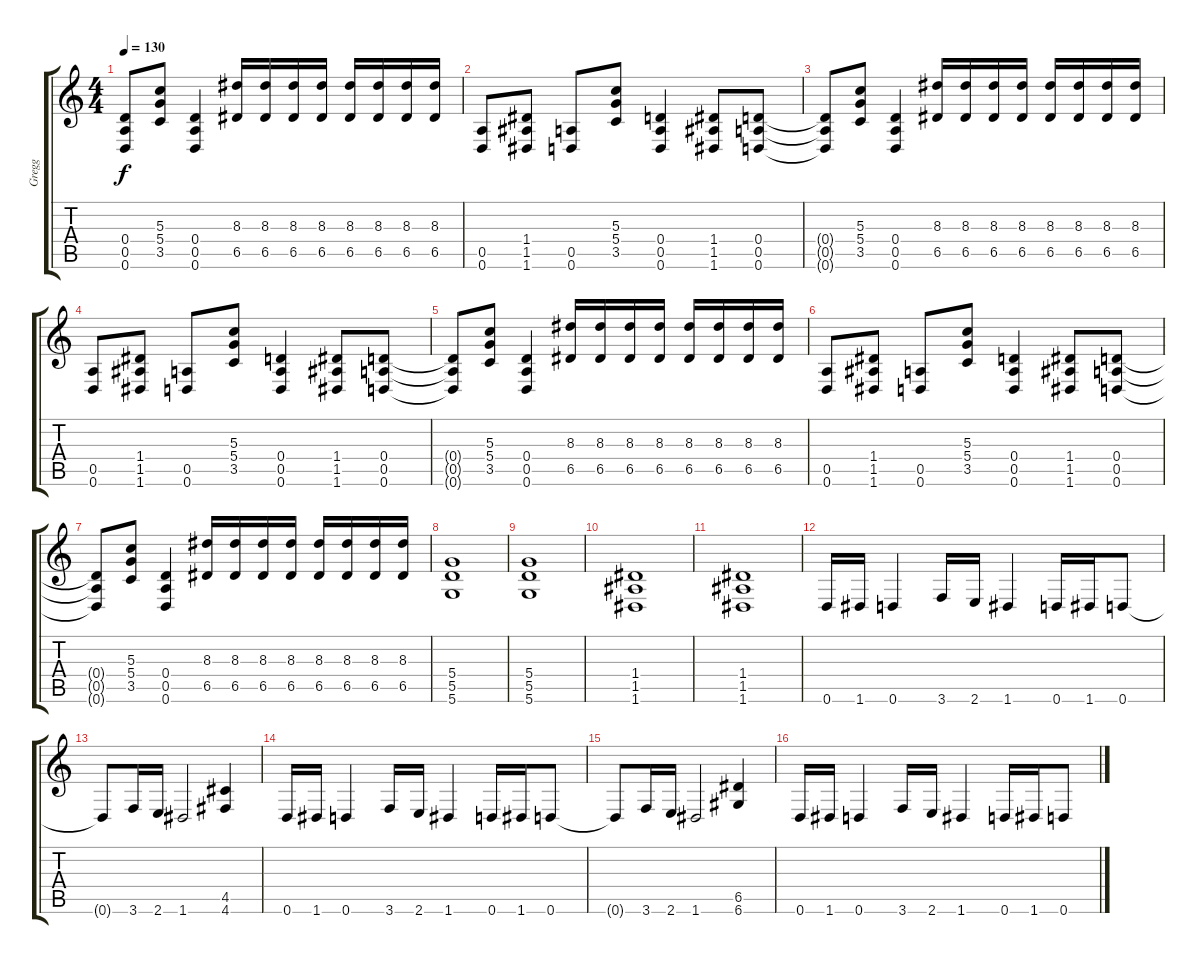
\track ("Gregg" "Gregg") {instrument distortionguitar}
\staff {score tabs}
\tuning (E4 B3 G3 D3 A2 D2) {hide}
\ts (4 4)
\tempo 130
\clef g2
\ks c
(0.4{t} 0.5{t} 0.6{t}).8{dy f} (5.3 5.4 3.5).8 (0.4 0.5 0.6).4 (8.3 6.5).16 (8.3 6.5).16 (8.3 6.5).16 (8.3 6.5).16 (8.3 6.5).16 (8.3 6.5).16 (8.3 6.5).16 (8.3 6.5).16 |
(0.5 0.6).8 (1.4 1.5 1.6).8 (0.5 0.6).8 (5.3 5.4 3.5).8 (0.4 0.5 0.6).4 (1.4 1.5 1.6).8 (0.4 0.5 0.6).8 |
(0.4{t} 0.5{t} 0.6{t}).8 (5.3 5.4 3.5).8 (0.4 0.5 0.6).4 (8.3 6.5).16 (8.3 6.5).16 (8.3 6.5).16 (8.3 6.5).16 (8.3 6.5).16 (8.3 6.5).16 (8.3 6.5).16 (8.3 6.5).16 |
(0.5 0.6).8 (1.4 1.5 1.6).8 (0.5 0.6).8 (5.3 5.4 3.5).8 (0.4 0.5 0.6).4 (1.4 1.5 1.6).8 (0.4 0.5 0.6).8 |
(0.4{t} 0.5{t} 0.6{t}).8 (5.3 5.4 3.5).8 (0.4 0.5 0.6).4 (8.3 6.5).16 (8.3 6.5).16 (8.3 6.5).16 (8.3 6.5).16 (8.3 6.5).16 (8.3 6.5).16 (8.3 6.5).16 (8.3 6.5).16 |
(0.5 0.6).8 (1.4 1.5 1.6).8 (0.5 0.6).8 (5.3 5.4 3.5).8 (0.4 0.5 0.6).4 (1.4 1.5 1.6).8 (0.4 0.5 0.6).8 |
(0.4{t} 0.5{t} 0.6{t}).8 (5.3 5.4 3.5).8 (0.4 0.5 0.6).4 (8.3 6.5).16 (8.3 6.5).16 (8.3 6.5).16 (8.3 6.5).16 (8.3 6.5).16 (8.3 6.5).16 (8.3 6.5).16 (8.3 6.5).16 |
(5.4 5.5 5.6).1 |
(5.4 5.5 5.6).1 |
(1.4 1.5 1.6).1 |
(1.4 1.5 1.6).1 |
0.6.16 1.6.16 0.6.4 3.6.16 2.6.16 1.6.4 0.6.16 1.6.16 0.6.8 |
0.6{t}.8 3.6.16 2.6.16 1.6.2 (4.5 4.6).4 |
0.6.16 1.6.16 0.6.4 3.6.16 2.6.16 1.6.4 0.6.16 1.6.16 0.6.8 |
0.6{t}.8 3.6.16 2.6.16 1.6.2 (6.5 6.6).4 |
0.6.16 1.6.16 0.6.4 3.6.16 2.6.16 1.6.4 0.6.16 1.6.16 0.6.8
